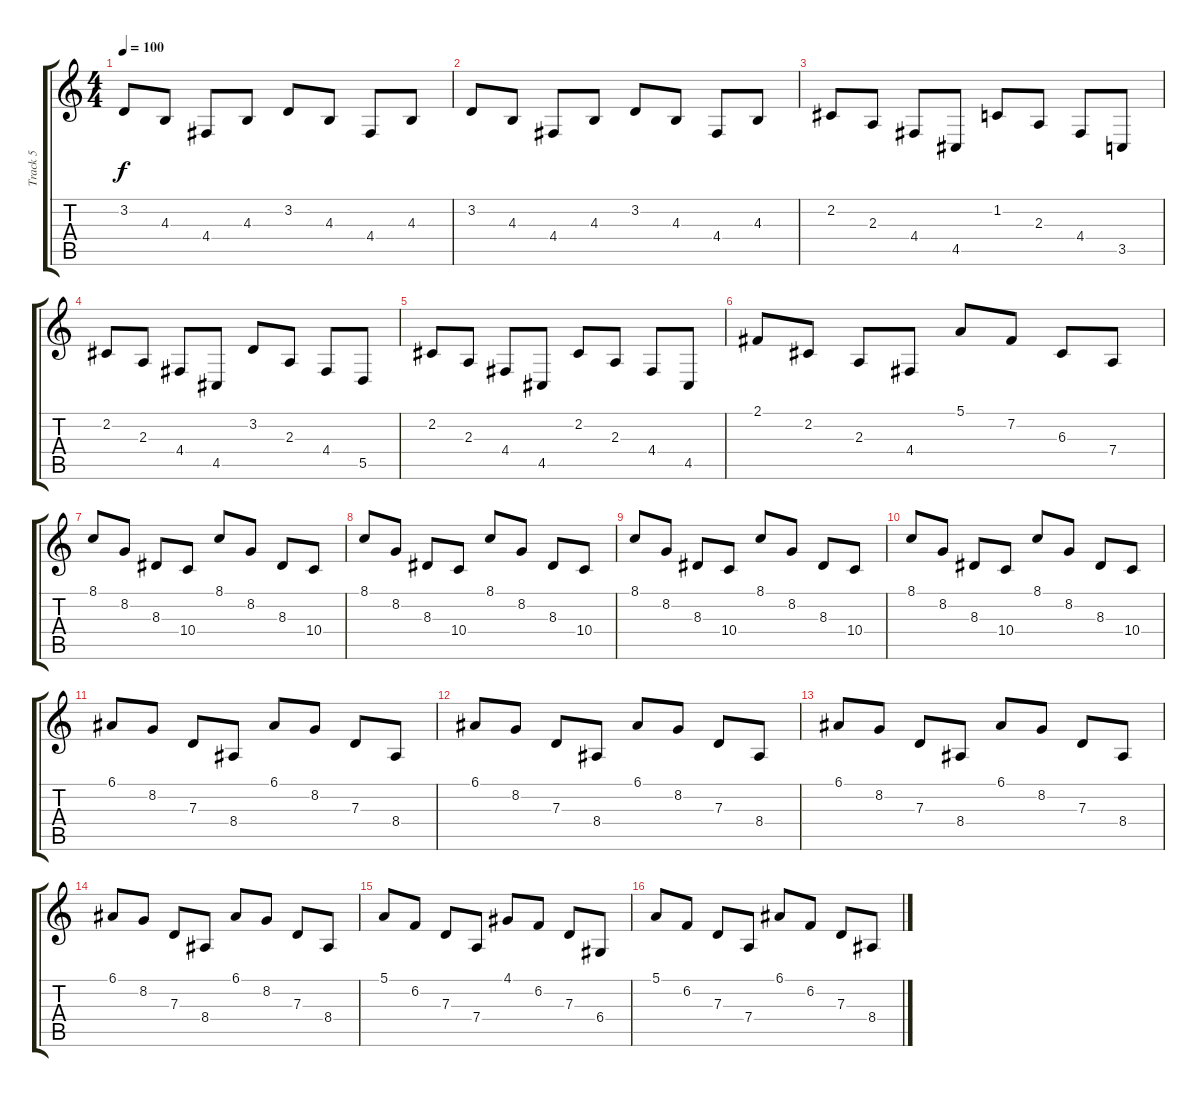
\track ("Track 5" "Track 5") {instrument orchestralharp}
\staff {score tabs}
\tuning (E4 B3 G3 D3 A2 E2) {hide}
\ts (4 4)
\tempo 100
\clef g2
\ks c
3.2.8{dy f} 4.3.8 4.4.8 4.3.8 3.2.8 4.3.8 4.4.8 4.3.8 |
3.2.8 4.3.8 4.4.8 4.3.8 3.2.8 4.3.8 4.4.8 4.3.8 |
2.2.8 2.3.8 4.4.8 4.5.8 1.2.8 2.3.8 4.4.8 3.5.8 |
2.2.8 2.3.8 4.4.8 4.5.8 3.2.8 2.3.8 4.4.8 5.5.8 |
2.2.8 2.3.8 4.4.8 4.5.8 2.2.8 2.3.8 4.4.8 4.5.8 |
2.1.8 2.2.8 2.3.8 4.4.8 5.1.8 7.2.8 6.3.8 7.4.8 |
8.1.8 8.2.8 8.3.8 10.4.8 8.1.8 8.2.8 8.3.8 10.4.8 |
8.1.8 8.2.8 8.3.8 10.4.8 8.1.8 8.2.8 8.3.8 10.4.8 |
8.1.8 8.2.8 8.3.8 10.4.8 8.1.8 8.2.8 8.3.8 10.4.8 |
8.1.8 8.2.8 8.3.8 10.4.8 8.1.8 8.2.8 8.3.8 10.4.8 |
6.1.8 8.2.8 7.3.8 8.4.8 6.1.8 8.2.8 7.3.8 8.4.8 |
6.1.8 8.2.8 7.3.8 8.4.8 6.1.8 8.2.8 7.3.8 8.4.8 |
6.1.8 8.2.8 7.3.8 8.4.8 6.1.8 8.2.8 7.3.8 8.4.8 |
6.1.8 8.2.8 7.3.8 8.4.8 6.1.8 8.2.8 7.3.8 8.4.8 |
5.1.8 6.2.8 7.3.8 7.4.8 4.1.8 6.2.8 7.3.8 6.4.8 |
5.1.8 6.2.8 7.3.8 7.4.8 6.1.8 6.2.8 7.3.8 8.4.8
